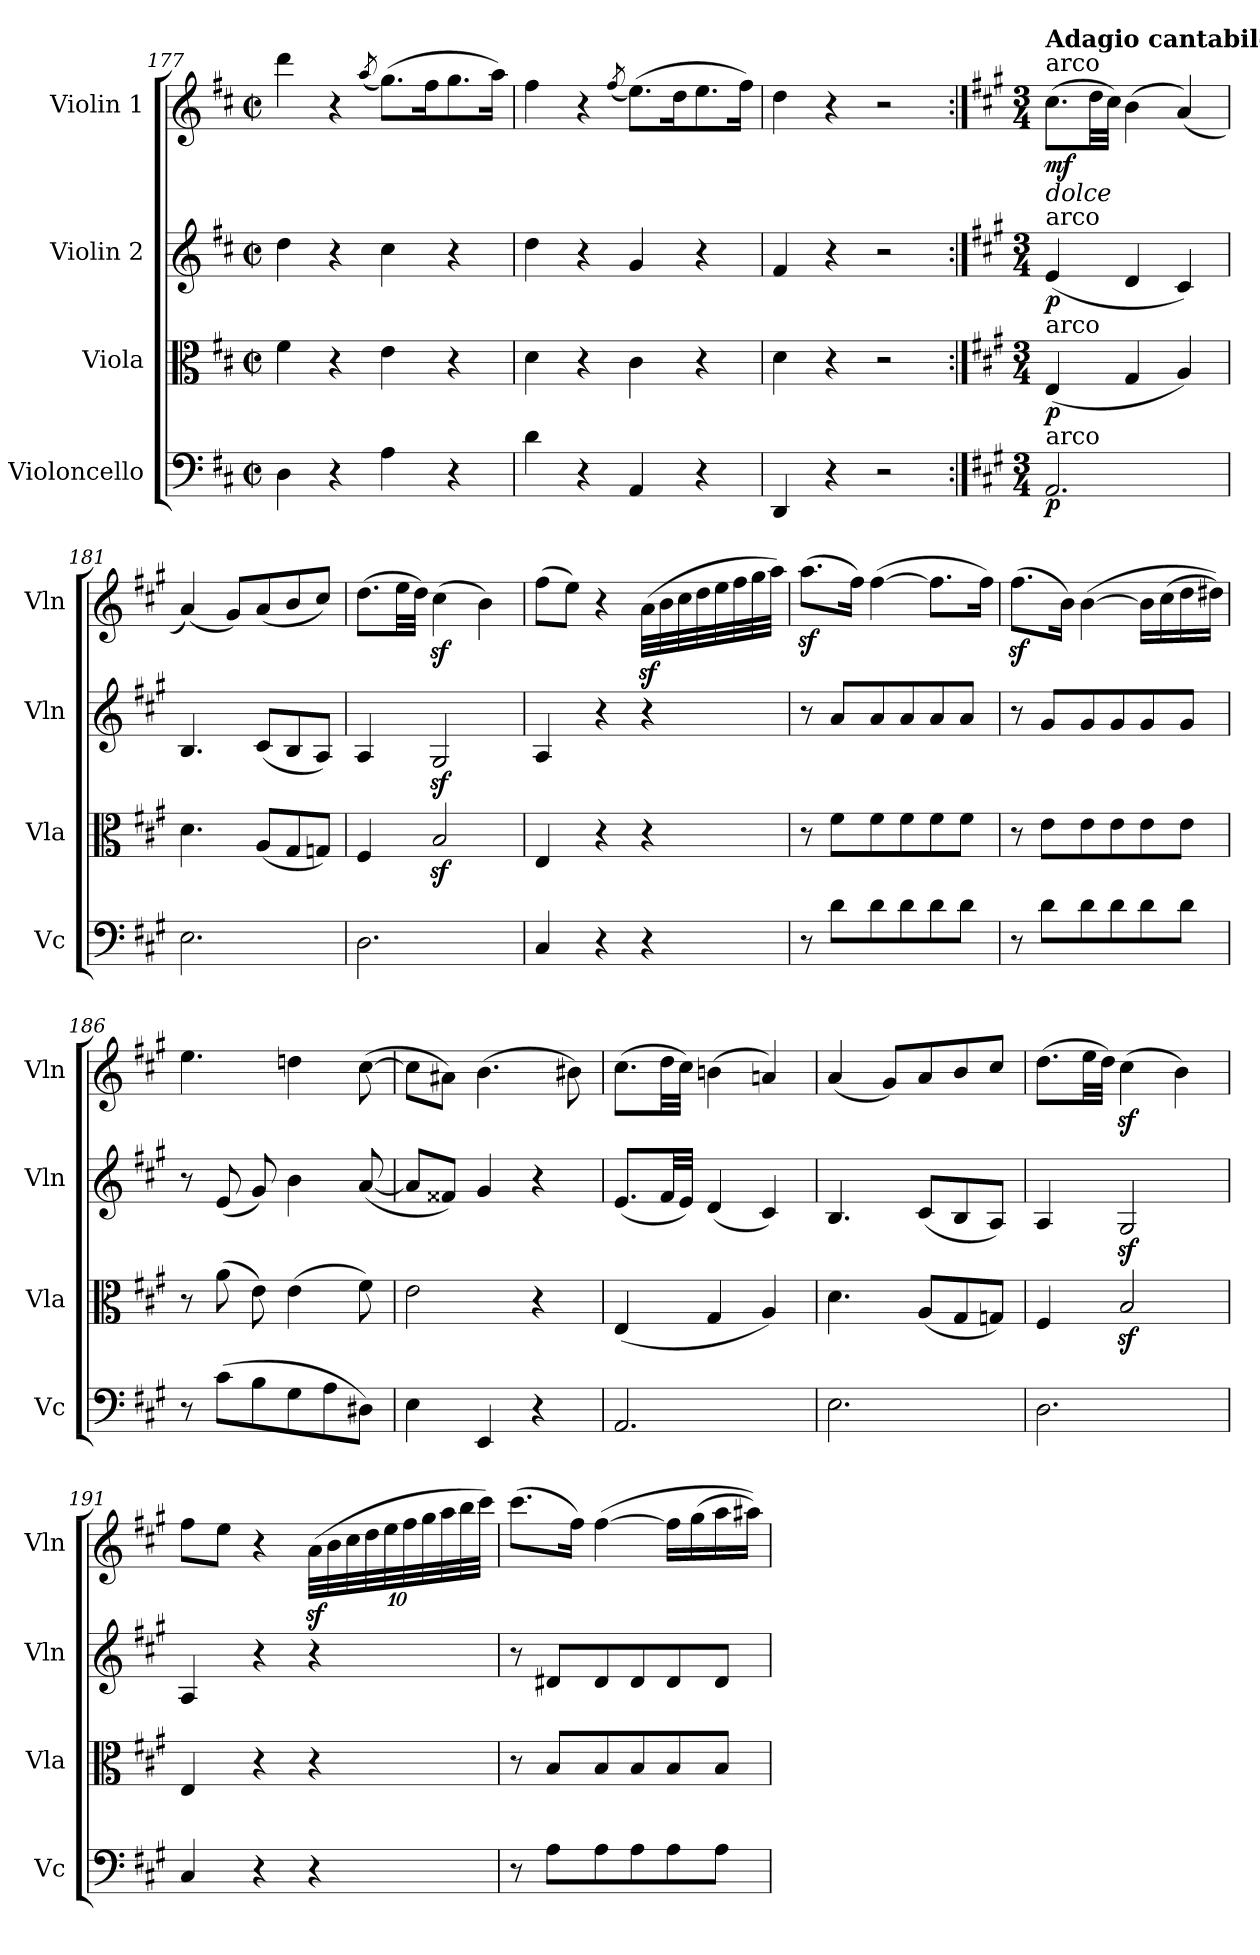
**kern	**dynam	**kern	**dynam	**kern	**dynam	**kern	**dynam
*part4	*part4	*part3	*part3	*part2	*part2	*part1	*part1
*staff4	*staff4	*staff3	*staff3	*staff2	*staff2	*staff1	*staff1
*I"Violoncello	*	*I"Viola	*	*I"Violin 2	*	*I"Violin 1	*
*I'Vc	*	*I'Vla	*	*I'Vln	*	*I'Vln	*
*clefF4	*	*clefC3	*	*clefG2	*	*clefG2	*
*k[f#c#]	*	*k[f#c#]	*	*k[f#c#]	*	*k[f#c#]	*
*M2/2	*	*M2/2	*	*M2/2	*	*M2/2	*
*met(c|)	*	*met(c|)	*	*met(c|)	*	*met(c|)	*
=177	=177	=177	=177	=177	=177	=177	=177
4D\	.	4f#\	.	4dd\	.	4ddd\	.
4r	.	4r	.	4r	.	4r	.
.	.	.	.	.	.	(<8qaa/	.
4A\	.	4e\	.	4cc#\	.	(>8.gg\L)	.
.	.	.	.	.	.	16ff#\K	.
4r	.	4r	.	4r	.	8.gg\	.
.	.	.	.	.	.	16aa\Jk)	.
=178	=178	=178	=178	=178	=178	=178	=178
4d\	.	4d\	.	4dd\	.	4ff#\	.
4r	.	4r	.	4r	.	4r	.
.	.	.	.	.	.	(<8qff#/	.
4AA/	.	4c#\	.	4g/	.	(>8.ee\L)	.
.	.	.	.	.	.	16dd\K	.
4r	.	4r	.	4r	.	8.ee\	.
.	.	.	.	.	.	16ff#\Jk)	.
=179	=179	=179	=179	=179	=179	=179	=179
4DD/	.	4d\	.	4f#/	.	4dd\	.
4r	.	4r	.	4r	.	4r	.
2r	.	2r	.	2r	.	2r	.
!!LO:PB:g=z
=180:|!	=180:|!	=180:|!	=180:|!	=180:|!	=180:|!	=180:|!	=180:|!
*k[f#c#g#]	*	*k[f#c#g#]	*	*k[f#c#g#]	*	*k[f#c#g#]	*
*M3/4	*	*M3/4	*	*M3/4	*	*M3/4	*
!	!	!	!	!	!	!LO:TX:a:t=arco	!
!	!	!	!	!	!	!LO:TX:a:B:t=Adagio cantabile	!
!	!	!	!	!	!	!LO:TX:b:i:t=dolce	!
!	!	!	!	!LO:TX:a:t=arco	!	!	!
!	!	!LO:TX:a:t=arco	!	!	!	!	!
!LO:TX:a:t=arco	!	!	!	!	!	!	!
!	!LO:DY:b	!	!LO:DY:b	!	!LO:DY:b	!	!LO:DY:b
2.AA/	p	(<4E/	p	(<4e/	p	(>8.cc#\L	mf
.	.	.	.	.	.	32dd\LL	.
.	.	.	.	.	.	32cc#\JJJ)	.
.	.	4G#/	.	4d/	.	(>4b\	.
.	.	4A/)	.	4c#/)	.	(<4a/)	.
=181	=181	=181	=181	=181	=181	=181	=181
2.E\	.	4.d\	.	4.B/	.	(<4a/)	.
.	.	.	.	.	.	8g#/L)	.
.	.	(<8A/L	.	(<8c#/L	.	(<8a/	.
.	.	8G#/	.	8B/	.	8b/	.
.	.	8Gn/J)	.	8A/J)	.	8cc#/J)	.
=182	=182	=182	=182	=182	=182	=182	=182
2.D\	.	4F#/	.	4A/	.	(>8.dd\L	.
.	.	.	.	.	.	32ee\LL	.
.	.	.	.	.	.	32dd\JJJ)	.
.	.	2Bz</	.	2G#z</	.	(>4cc#z<\	.
.	.	.	.	.	.	4b\)	.
=183	=183	=183	=183	=183	=183	=183	=183
4C#/	.	4E/	.	4A/	.	(>8ff#\L	.
.	.	.	.	.	.	8ee\J)	.
4r	.	4r	.	4r	.	4r	.
4r	.	4r	.	4r	.	(>32az<\LLL	.
.	.	.	.	.	.	32b\	.
.	.	.	.	.	.	32cc#\	.
.	.	.	.	.	.	32dd\	.
.	.	.	.	.	.	32ee\	.
.	.	.	.	.	.	32ff#\	.
.	.	.	.	.	.	32gg#\	.
.	.	.	.	.	.	32aa\JJJ)	.
=184	=184	=184	=184	=184	=184	=184	=184
8r	.	8r	.	8r	.	(>8.aaz<\L	.
8d\L	.	8f#\L	.	8a/L	.	.	.
.	.	.	.	.	.	16ff#\Jk)	.
8d\	.	8f#\	.	8a/	.	(>[4ff#\	.
8d\	.	8f#\	.	8a/	.	.	.
8d\	.	8f#\	.	8a/	.	8.ff#\L]	.
8d\J	.	8f#\J	.	8a/J	.	.	.
.	.	.	.	.	.	16ff#\Jk)	.
!!LO:LB:g=z
=185	=185	=185	=185	=185	=185	=185	=185
8r	.	8r	.	8r	.	(>8.ff#z<\L	.
8d\L	.	8e\L	.	8g#/L	.	.	.
.	.	.	.	.	.	16b\Jk)	.
8d\	.	8e\	.	8g#/	.	(>[4b\	.
8d\	.	8e\	.	8g#/	.	.	.
8d\	.	8e\	.	8g#/	.	16b\LL]	.
.	.	.	.	.	.	(>16cc#\	.
8d\J	.	8e\J	.	8g#/J	.	16dd\	.
.	.	.	.	.	.	16dd#X\JJ))	.
=186	=186	=186	=186	=186	=186	=186	=186
8r	.	8r	.	8r	.	4.ee\	.
(>8c#\L	.	(>8a\	.	(<8e/	.	.	.
8B\	.	8e\)	.	8g#/)	.	.	.
8G#\	.	(>4e\	.	4b\	.	4ddn\	.
8A\	.	.	.	.	.	.	.
8D#X\J)	.	8f#\)	.	(<[8a/	.	(>[8cc#\	.
=187	=187	=187	=187	=187	=187	=187	=187
4E\	.	2e\	.	8a/L]	.	8cc#\L]	.
.	.	.	.	8f##X/J)	.	8a#X\J)	.
4EE/	.	.	.	4g#/	.	(>4.b\	.
4r	.	4r	.	4r	.	.	.
.	.	.	.	.	.	8b#X\)	.
=188	=188	=188	=188	=188	=188	=188	=188
2.AA/	.	(<4E/	.	(<8.e/L	.	(>8.cc#\L	.
.	.	.	.	32f#/LL	.	32dd\LL	.
.	.	.	.	32e/JJJ)	.	32cc#\JJJ)	.
.	.	4G#/	.	(<4d/	.	(>4bn\	.
.	.	4A/)	.	4c#/)	.	4an/)	.
=189	=189	=189	=189	=189	=189	=189	=189
2.E\	.	4.d\	.	4.B/	.	(<4a/	.
.	.	.	.	.	.	8g#/L)	.
.	.	(<8A/L	.	(<8c#/L	.	8a/	.
.	.	8G#/	.	8B/	.	8b/	.
.	.	8Gn/J)	.	8A/J)	.	8cc#/J	.
=190	=190	=190	=190	=190	=190	=190	=190
2.D\	.	4F#/	.	4A/	.	(>8.dd\L	.
.	.	.	.	.	.	32ee\LL	.
.	.	.	.	.	.	32dd\JJJ)	.
.	.	2Bz</	.	2G#z</	.	(>4cc#z<\	.
.	.	.	.	.	.	4b\)	.
!!LO:LB:g=z
=191	=191	=191	=191	=191	=191	=191	=191
4C#/	.	4E/	.	4A/	.	8ff#\L	.
.	.	.	.	.	.	8ee\J	.
4r	.	4r	.	4r	.	4r	.
*	*	*	*	*	*	*Xbrackettup	*
4r	.	4r	.	4r	.	(>40az<\LLL	.
.	.	.	.	.	.	40b\	.
.	.	.	.	.	.	40cc#\	.
.	.	.	.	.	.	40dd\	.
.	.	.	.	.	.	40ee\	.
.	.	.	.	.	.	40ff#\	.
.	.	.	.	.	.	40gg#\	.
.	.	.	.	.	.	40aa\	.
.	.	.	.	.	.	40bb\	.
.	.	.	.	.	.	40ccc#\JJJ)	.
=192	=192	=192	=192	=192	=192	=192	=192
8r	.	8r	.	8r	.	(>8.ccc#\L	.
8A\L	.	8B/L	.	8d#X/L	.	.	.
.	.	.	.	.	.	16ff#\Jk)	.
8A\	.	8B/	.	8d#/	.	(>[4ff#\	.
8A\	.	8B/	.	8d#/	.	.	.
8A\	.	8B/	.	8d#/	.	16ff#\LL]	.
.	.	.	.	.	.	(>16gg#\	.
8A\J	.	8B/J	.	8d#/J	.	16aa\	.
.	.	.	.	.	.	16aa#X\JJ))	.
=	=	=	=	=	=	=	=
*-	*-	*-	*-	*-	*-	*-	*-
